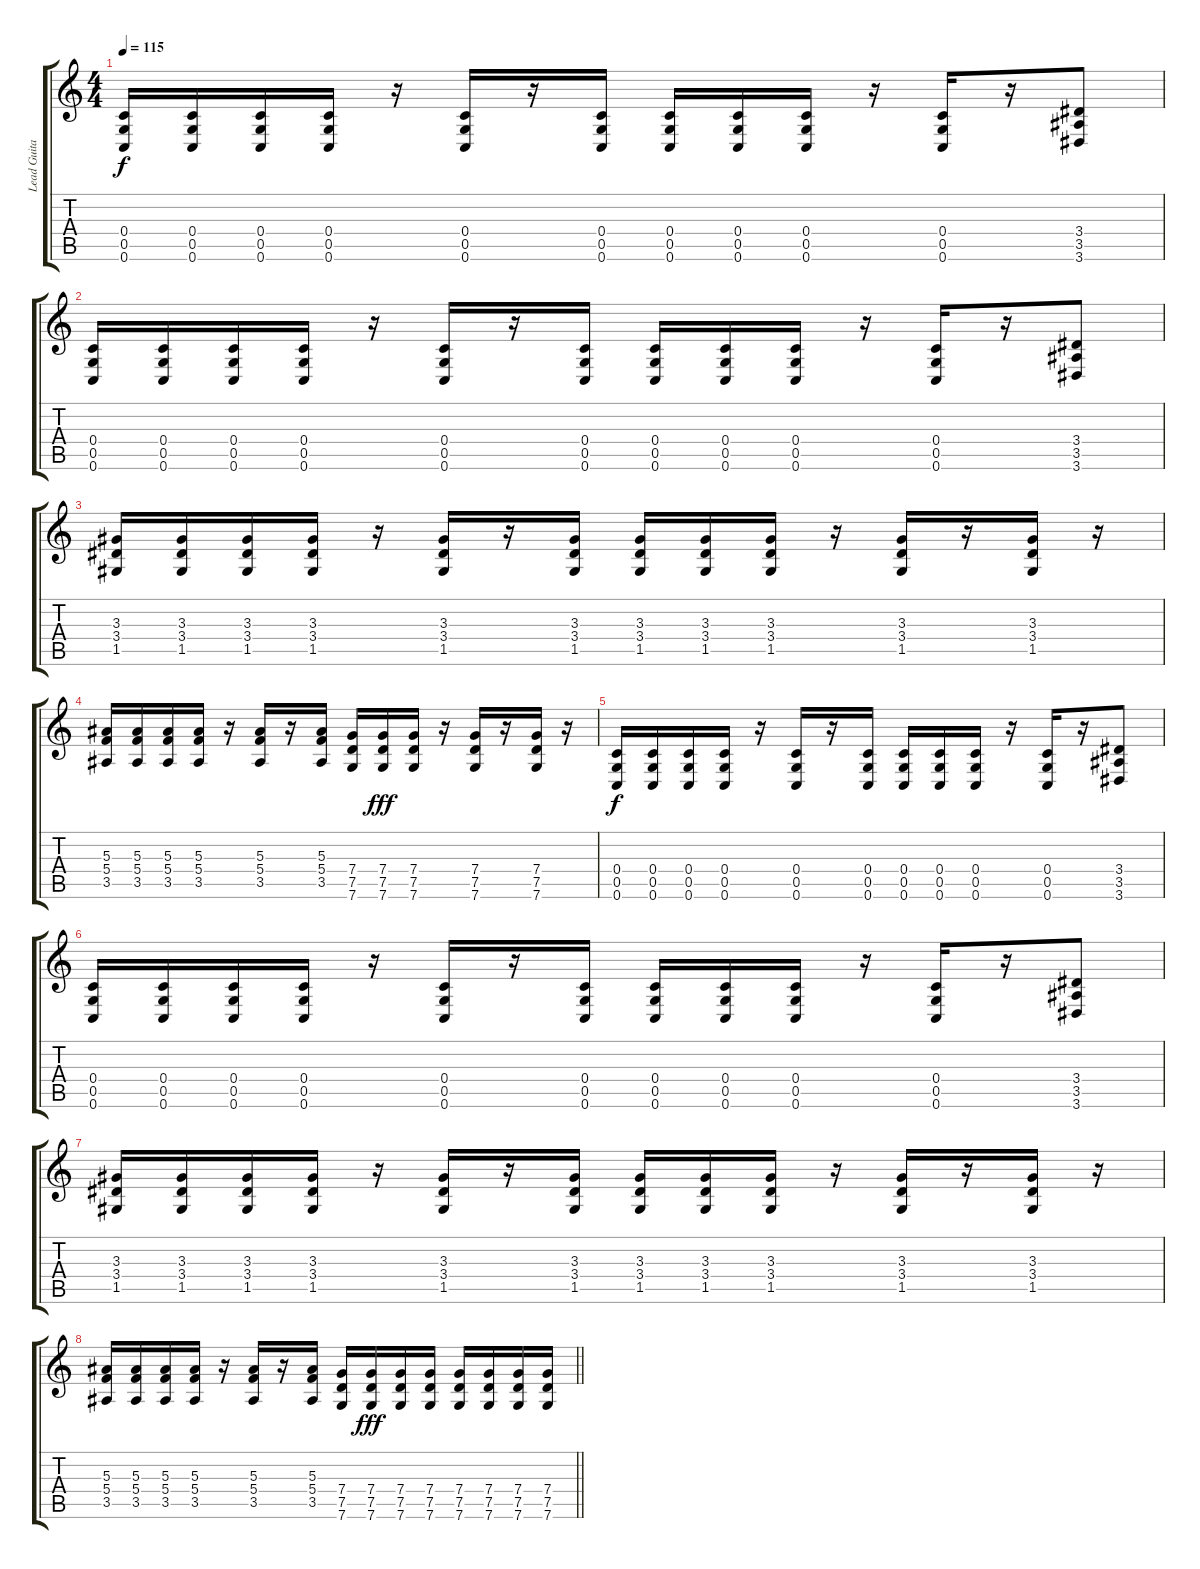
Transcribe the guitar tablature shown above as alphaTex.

\track ("Lead Guitar" "Lead Guita") {instrument distortionguitar}
\staff {score tabs}
\tuning (D4 A3 F3 C3 G2 C2) {hide}
\ts (4 4)
\tempo 115
\clef g2
\ks c
(0.4 0.5 0.6).16{dy f} (0.4 0.5 0.6).16 (0.4 0.5 0.6).16 (0.4 0.5 0.6).16 r.16 (0.4 0.5 0.6).16 r.16 (0.4 0.5 0.6).16 (0.4 0.5 0.6).16 (0.4 0.5 0.6).16 (0.4 0.5 0.6).16 r.16 (0.4 0.5 0.6).16 r.16 (3.4 3.5 3.6).8 |
(0.4 0.5 0.6).16 (0.4 0.5 0.6).16 (0.4 0.5 0.6).16 (0.4 0.5 0.6).16 r.16 (0.4 0.5 0.6).16 r.16 (0.4 0.5 0.6).16 (0.4 0.5 0.6).16 (0.4 0.5 0.6).16 (0.4 0.5 0.6).16 r.16 (0.4 0.5 0.6).16 r.16 (3.4 3.5 3.6).8 |
(3.3 3.4 1.5).16 (3.3 3.4 1.5).16 (3.3 3.4 1.5).16 (3.3 3.4 1.5).16 r.16 (3.3 3.4 1.5).16 r.16 (3.3 3.4 1.5).16 (3.3 3.4 1.5).16 (3.3 3.4 1.5).16 (3.3 3.4 1.5).16 r.16 (3.3 3.4 1.5).16 r.16 (3.3 3.4 1.5).16 r.16 |
(5.3 5.4 3.5).16 (5.3 5.4 3.5).16 (5.3 5.4 3.5).16 (5.3 5.4 3.5).16 r.16 (5.3 5.4 3.5).16 r.16 (5.3 5.4 3.5).16 (7.4 7.5 7.6).16 (7.4 7.5 7.6).16{dy fff} (7.4 7.5 7.6).16 r.16 (7.4 7.5 7.6).16 r.16 (7.4 7.5 7.6).16 r.16 |
(0.4 0.5 0.6).16{dy f} (0.4 0.5 0.6).16 (0.4 0.5 0.6).16 (0.4 0.5 0.6).16 r.16 (0.4 0.5 0.6).16 r.16 (0.4 0.5 0.6).16 (0.4 0.5 0.6).16 (0.4 0.5 0.6).16 (0.4 0.5 0.6).16 r.16 (0.4 0.5 0.6).16 r.16 (3.4 3.5 3.6).8 |
(0.4 0.5 0.6).16 (0.4 0.5 0.6).16 (0.4 0.5 0.6).16 (0.4 0.5 0.6).16 r.16 (0.4 0.5 0.6).16 r.16 (0.4 0.5 0.6).16 (0.4 0.5 0.6).16 (0.4 0.5 0.6).16 (0.4 0.5 0.6).16 r.16 (0.4 0.5 0.6).16 r.16 (3.4 3.5 3.6).8 |
(3.3 3.4 1.5).16 (3.3 3.4 1.5).16 (3.3 3.4 1.5).16 (3.3 3.4 1.5).16 r.16 (3.3 3.4 1.5).16 r.16 (3.3 3.4 1.5).16 (3.3 3.4 1.5).16 (3.3 3.4 1.5).16 (3.3 3.4 1.5).16 r.16 (3.3 3.4 1.5).16 r.16 (3.3 3.4 1.5).16 r.16 |
\barLineRight lightlight
(5.3 5.4 3.5).16 (5.3 5.4 3.5).16 (5.3 5.4 3.5).16 (5.3 5.4 3.5).16 r.16 (5.3 5.4 3.5).16 r.16 (5.3 5.4 3.5).16 (7.4 7.5 7.6).16 (7.4 7.5 7.6).16{dy fff} (7.4 7.5 7.6).16 (7.4 7.5 7.6).16 (7.4 7.5 7.6).16 (7.4 7.5 7.6).16 (7.4 7.5 7.6).16 (7.4 7.5 7.6).16
